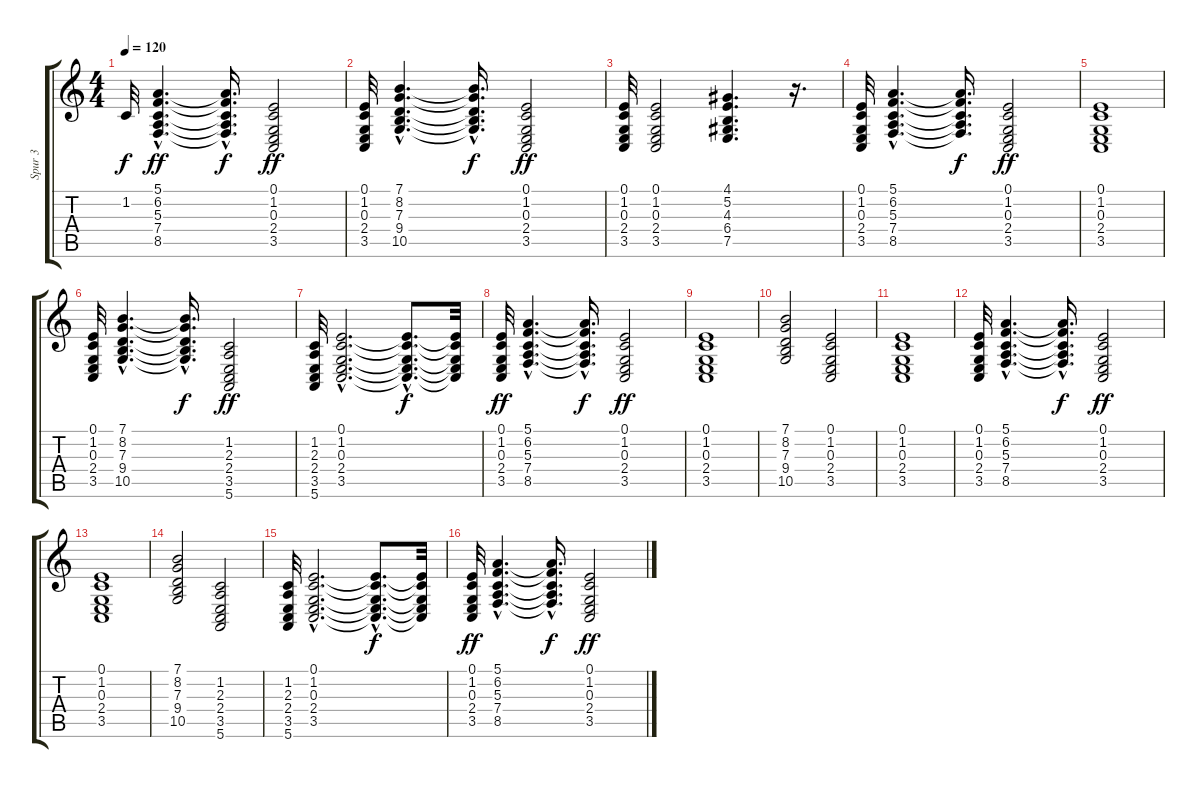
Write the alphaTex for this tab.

\track ("Spur 3" "Spur 3") {instrument drawbarorgan}
\staff {score tabs}
\tuning (E4 B3 G3 D3 A2 E2) {hide}
\ts (4 4)
\tempo 120
\clef g2
\ks c
1.2.32{dy f} (5.1{hac} 6.2{hac} 5.3{hac} 7.4{hac} 8.5{hac}).4{d dy ff} (5.1{hac t} 6.2{hac t} 5.3{hac t} 7.4{hac t} 8.5{hac t}).16{d dy f} (0.1 1.2 0.3 2.4 3.5).2{dy ff} |
(0.1 1.2 0.3 2.4 3.5).32 (7.1{hac} 8.2{hac} 7.3{hac} 9.4{hac} 10.5{hac}).4{d} (7.1{hac t} 8.2{hac t} 7.3{hac t} 9.4{hac t} 10.5{hac t}).16{d dy f} (0.1 1.2 0.3 2.4 3.5).2{dy ff} |
(0.1 1.2 0.3 2.4 3.5).32 (0.1 1.2 0.3 2.4 3.5).2 (4.1 5.2 4.3 6.4 7.5).4{d} r.16{d} |
(0.1 1.2 0.3 2.4 3.5).32 (5.1{hac} 6.2{hac} 5.3{hac} 7.4{hac} 8.5{hac}).4{d} (5.1{t} 6.2{t} 5.3{t} 7.4{t} 8.5{t}).16{d dy f} (0.1 1.2 0.3 2.4 3.5).2{dy ff} |
(0.1 1.2 0.3 2.4 3.5).1 |
(0.1 1.2 0.3 2.4 3.5).32 (7.1{hac} 8.2{hac} 7.3{hac} 9.4{hac} 10.5{hac}).4{d} (7.1{hac t} 8.2{hac t} 7.3{hac t} 9.4{hac t} 10.5{hac t}).16{d dy f} (1.2 2.3 2.4 3.5 5.6).2{dy ff} |
(1.2 2.3 2.4 3.5 5.6).32 (0.1{hac} 1.2{hac} 0.3{hac} 2.4{hac} 3.5{hac}).2{d} (0.1{hac t} 1.2{hac t} 0.3{hac t} 2.4{hac t} 3.5{hac t}).8{d dy f} (0.1{t} 1.2{t} 0.3{t} 2.4{t} 3.5{t}).32 |
(0.1 1.2 0.3 2.4 3.5).32{dy ff} (5.1{hac} 6.2{hac} 5.3{hac} 7.4{hac} 8.5{hac}).4{d} (5.1{hac t} 6.2{hac t} 5.3{hac t} 7.4{hac t} 8.5{hac t}).16{d dy f} (0.1 1.2 0.3 2.4 3.5).2{dy ff} |
(0.1 1.2 0.3 2.4 3.5).1 |
(7.1 8.2 7.3 9.4 10.5).2 (0.1 1.2 0.3 2.4 3.5).2 |
(0.1 1.2 0.3 2.4 3.5).1 |
(0.1 1.2 0.3 2.4 3.5).32 (5.1{hac} 6.2{hac} 5.3{hac} 7.4{hac} 8.5{hac}).4{d} (5.1{hac t} 6.2{hac t} 5.3{hac t} 7.4{hac t} 8.5{hac t}).16{d dy f} (0.1 1.2 0.3 2.4 3.5).2{dy ff} |
(0.1 1.2 0.3 2.4 3.5).1 |
(7.1 8.2 7.3 9.4 10.5).2 (1.2 2.3 2.4 3.5 5.6).2 |
(1.2 2.3 2.4 3.5 5.6).32 (0.1{hac} 1.2{hac} 0.3{hac} 2.4{hac} 3.5{hac}).2{d} (0.1{hac t} 1.2{hac t} 0.3{hac t} 2.4{hac t} 3.5{hac t}).8{d dy f} (0.1{t} 1.2{t} 0.3{t} 2.4{t} 3.5{t}).32 |
(0.1 1.2 0.3 2.4 3.5).32{dy ff} (5.1{hac} 6.2{hac} 5.3{hac} 7.4{hac} 8.5{hac}).4{d} (5.1{hac t} 6.2{hac t} 5.3{hac t} 7.4{hac t} 8.5{hac t}).16{d dy f} (0.1 1.2 0.3 2.4 3.5).2{dy ff}
